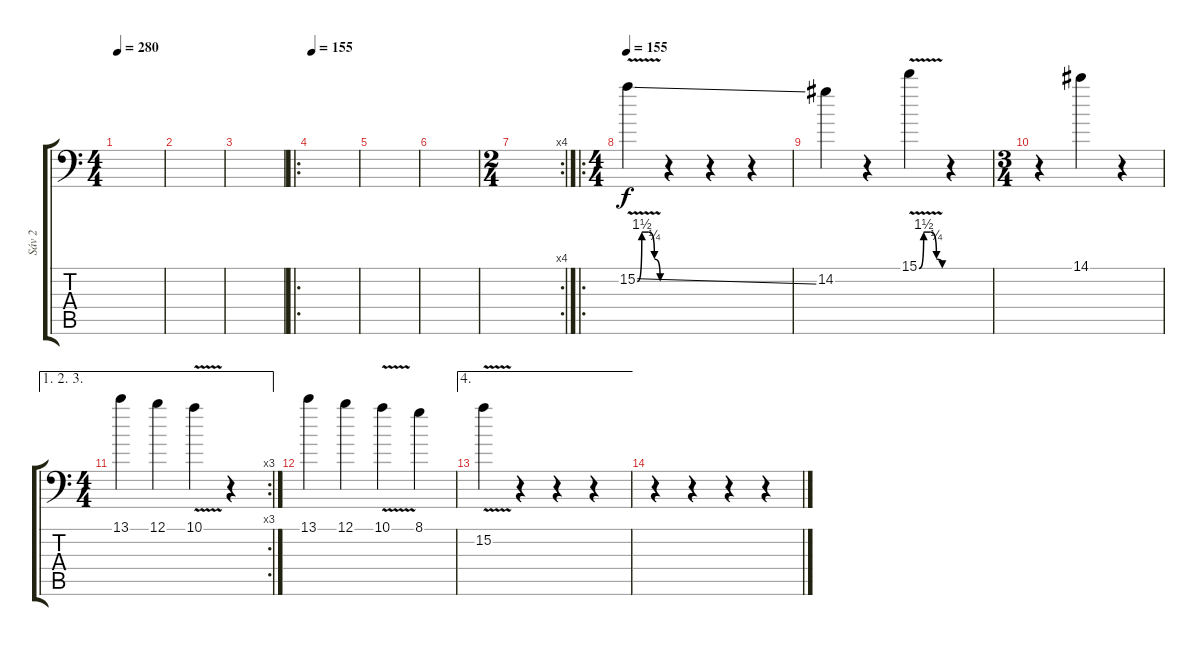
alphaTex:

\track ("Sáv 2" "Sáv 2") {instrument distortionguitar}
\staff {score tabs}
\tuning (B3 Gb3 D3 A2 E2 A1) {hide}
\ts (4 4)
\tempo 280
\clef f4
\ks c
|
|
|
\ro
\tempo 155
|
|
|
\rc 4
\ts (2 4)
|
\ro
\ts (4 4)
\tempo 155
15.2{be (custom 0 0 12 6 30 6 45 1 60 0) v ss}.4 r.4 r.4 r.4 |
14.2.4 r.4 15.1{be (custom 0 0 12 6 30 6 45 1 60 0) v}.4 r.4 |
\ts (3 4)
r.4 14.1.4 r.4 |
\ae (1 2 3)
\rc 3
\ts (4 4)
13.1.4 12.1.4 10.1{v}.4 r.4 |
13.1.4 12.1.4 10.1{v}.4 8.1.4 |
\ae 4
15.2{v}.4{volume 4} r.4 r.4 r.4 |
r.4 r.4 r.4 r.4
